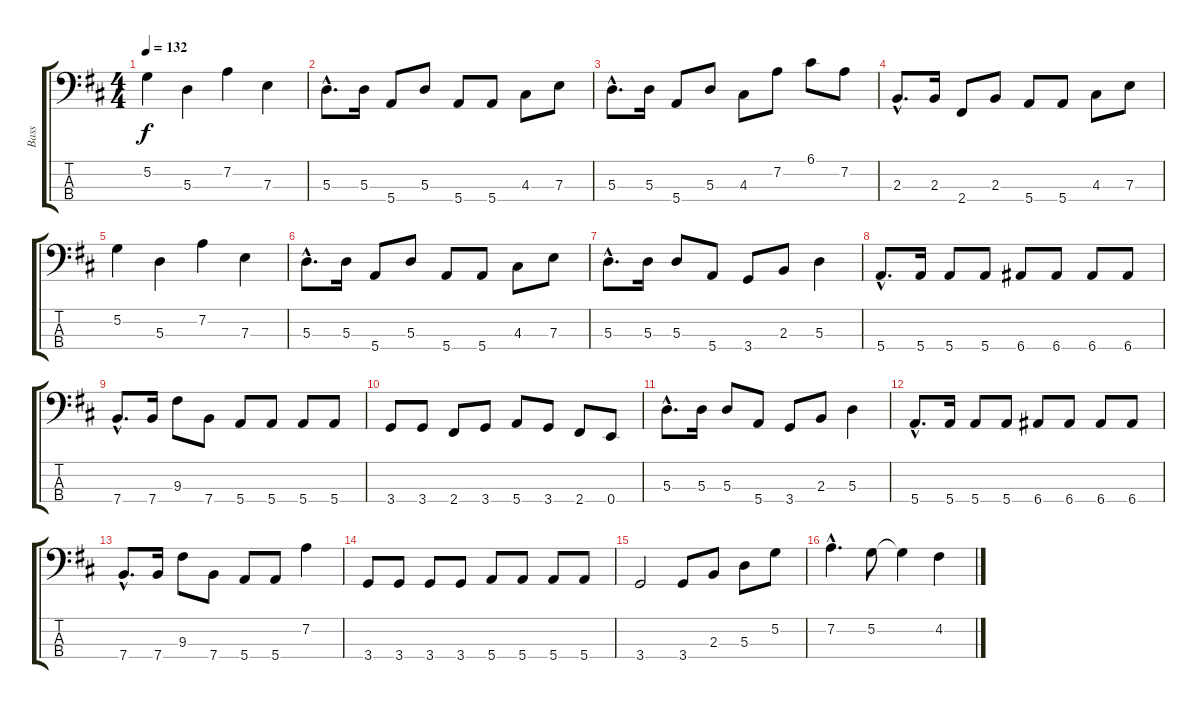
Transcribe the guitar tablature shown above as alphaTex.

\track ("Bass" "Bass") {instrument electricbasspick}
\staff {score tabs}
\tuning (G2 D2 A1 E1) {hide}
\ts (4 4)
\tempo 132
\clef f4
\ks d
5.2.4{dy f} 5.3.4 7.2.4 7.3.4 |
5.3{hac}.8{d} 5.3.16 5.4.8 5.3.8 5.4.8 5.4.8 4.3.8 7.3.8 |
5.3{hac}.8{d} 5.3.16 5.4.8 5.3.8 4.3.8 7.2.8 6.1.8 7.2.8 |
2.3{hac}.8{d} 2.3.16 2.4.8 2.3.8 5.4.8 5.4.8 4.3.8 7.3.8 |
5.2.4 5.3.4 7.2.4 7.3.4 |
5.3{hac}.8{d} 5.3.16 5.4.8 5.3.8 5.4.8 5.4.8 4.3.8 7.3.8 |
5.3{hac}.8{d} 5.3.16 5.3.8 5.4.8 3.4.8 2.3.8 5.3.4 |
5.4{hac}.8{d} 5.4.16 5.4.8 5.4.8 6.4.8 6.4.8 6.4.8 6.4.8 |
7.4{hac}.8{d} 7.4.16 9.3.8 7.4.8 5.4.8 5.4.8 5.4.8 5.4.8 |
3.4.8 3.4.8 2.4.8 3.4.8 5.4.8 3.4.8 2.4.8 0.4.8 |
5.3{hac}.8{d} 5.3.16 5.3.8 5.4.8 3.4.8 2.3.8 5.3.4 |
5.4{hac}.8{d} 5.4.16 5.4.8 5.4.8 6.4.8 6.4.8 6.4.8 6.4.8 |
7.4{hac}.8{d} 7.4.16 9.3.8 7.4.8 5.4.8 5.4.8 7.2.4 |
3.4.8 3.4.8 3.4.8 3.4.8 5.4.8 5.4.8 5.4.8 5.4.8 |
3.4.2 3.4.8 2.3.8 5.3.8 5.2.8 |
7.2{hac}.4{d} 5.2.8 5.2{t}.4 4.2.4
